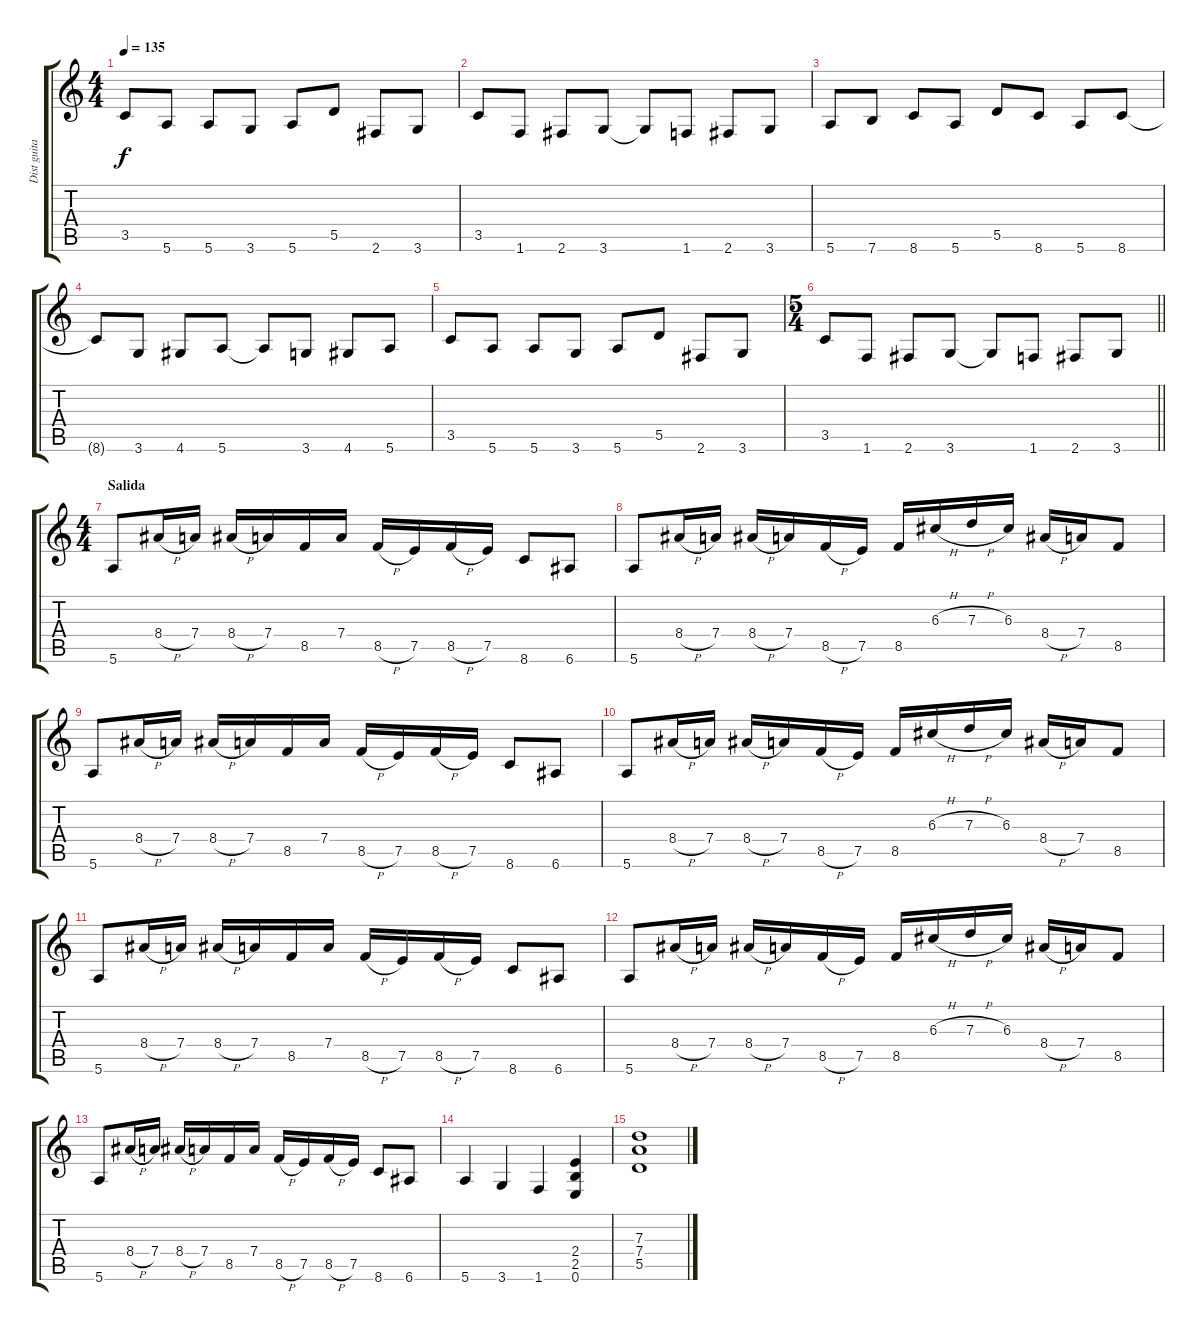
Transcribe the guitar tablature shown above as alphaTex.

\track ("Dist guitar" "Dist guita") {instrument distortionguitar}
\staff {score tabs}
\tuning (E4 B3 G3 D3 A2 E2) {hide}
\ts (4 4)
\tempo 135
\clef g2
\ks aminor
3.5.8{dy f} 5.6.8 5.6.8 3.6.8 5.6.8 5.5.8 2.6.8 3.6.8 |
3.5.8 1.6.8 2.6.8 3.6.8 3.6{t}.8 1.6.8 2.6.8 3.6.8 |
5.6.8 7.6.8 8.6.8 5.6.8 5.5.8 8.6.8 5.6.8 8.6.8 |
8.6{t}.8 3.6.8 4.6.8 5.6.8 5.6{t}.8 3.6.8 4.6.8 5.6.8 |
3.5.8 5.6.8 5.6.8 3.6.8 5.6.8 5.5.8 2.6.8 3.6.8 |
\ts (5 4)
\barLineRight lightlight
3.5.8 1.6.8 2.6.8 3.6.8 3.6{t}.8 1.6.8 2.6.8 3.6.8 |
\ts (4 4)
\section ("" "Salida")
5.6.8 8.4{h}.16 7.4.16 8.4{h}.16 7.4.16 8.5.16 7.4.16 8.5{h}.16 7.5.16 8.5{h}.16 7.5.16 8.6.8 6.6.8 |
5.6.8 8.4{h}.16 7.4.16 8.4{h}.16 7.4.16 8.5{h}.16 7.5.16 8.5.16 6.3{h}.16 7.3{h}.16 6.3.16 8.4{h}.16 7.4.16 8.5.8 |
5.6.8 8.4{h}.16 7.4.16 8.4{h}.16 7.4.16 8.5.16 7.4.16 8.5{h}.16 7.5.16 8.5{h}.16 7.5.16 8.6.8 6.6.8 |
5.6.8 8.4{h}.16 7.4.16 8.4{h}.16 7.4.16 8.5{h}.16 7.5.16 8.5.16 6.3{h}.16 7.3{h}.16 6.3.16 8.4{h}.16 7.4.16 8.5.8 |
5.6.8 8.4{h}.16 7.4.16 8.4{h}.16 7.4.16 8.5.16 7.4.16 8.5{h}.16 7.5.16 8.5{h}.16 7.5.16 8.6.8 6.6.8 |
5.6.8 8.4{h}.16 7.4.16 8.4{h}.16 7.4.16 8.5{h}.16 7.5.16 8.5.16 6.3{h}.16 7.3{h}.16 6.3.16 8.4{h}.16 7.4.16 8.5.8 |
5.6.8 8.4{h}.16 7.4.16 8.4{h}.16 7.4.16 8.5.16 7.4.16 8.5{h}.16 7.5.16 8.5{h}.16 7.5.16 8.6.8 6.6.8 |
5.6.4 3.6.4 1.6.4 (2.4 2.5 0.6).4 |
(7.3 7.4 5.5).1
